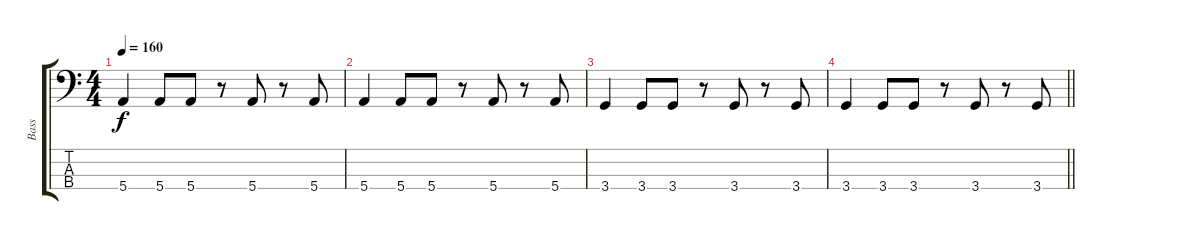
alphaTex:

\track ("Bass" "Bass") {instrument electricbassfinger}
\staff {score tabs}
\tuning (G2 D2 A1 E1) {hide}
\ts (4 4)
\tempo 160
\clef f4
\ks c
5.4.4{dy f} 5.4.8 5.4.8 r.8 5.4.8 r.8 5.4.8 |
5.4.4 5.4.8 5.4.8 r.8 5.4.8 r.8 5.4.8 |
3.4.4 3.4.8 3.4.8 r.8 3.4.8 r.8 3.4.8 |
\barLineRight lightlight
3.4.4 3.4.8 3.4.8 r.8 3.4.8 r.8 3.4.8
